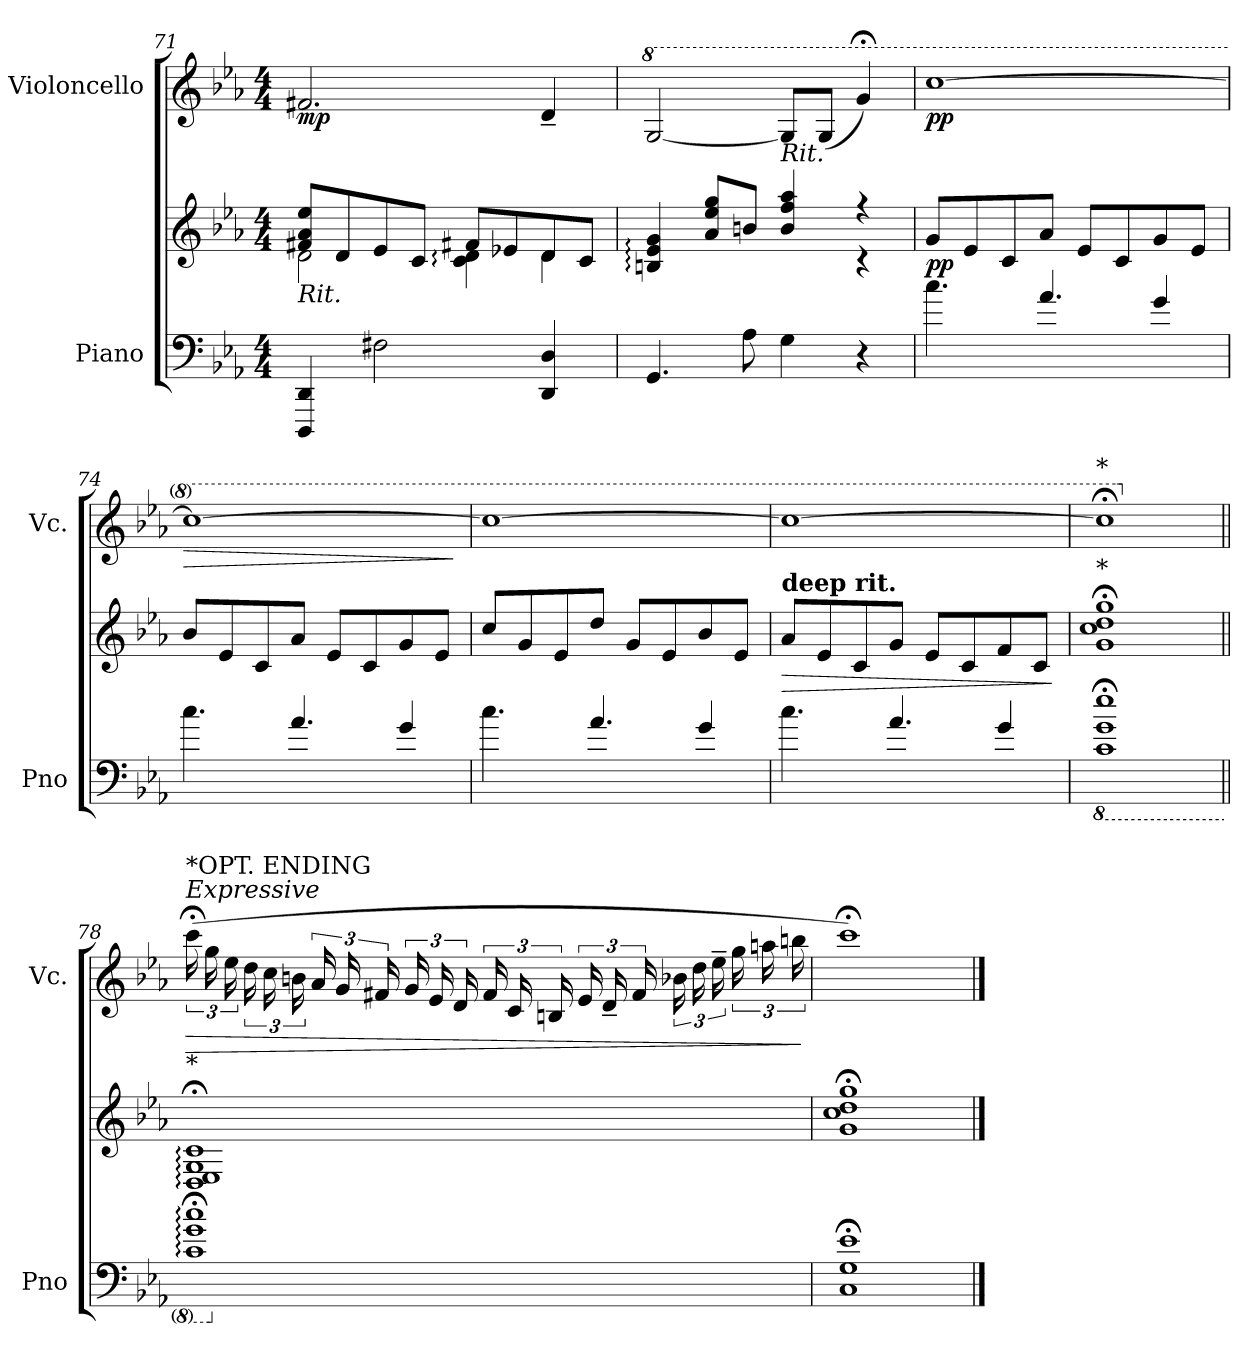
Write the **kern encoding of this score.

**kern	**kern	**dynam	**kern	**dynam
*part2	*part2	*part2	*part1	*part1
*staff3	*staff2	*staff2/3	*staff1	*staff1
*I"Piano	*	*	*I"Violoncello	*
*I'Pno	*	*	*I'Vc.	*
*clefF4	*clefG2	*	*clefG2	*
*k[b-e-a-]	*k[b-e-a-]	*	*k[b-e-a-]	*
*M4/4	*M4/4	*	*M4/4	*
=71	=71	=71	=71	=71
*	*^	*	*	*
!	!LO:TX:b:i:t=Rit.	!	!	!	!
!	!	!	!	!	!LO:DY:b
4DDD/ 4DD/	8f#X/ 8a-/ 8ee-/L	2d\	.	2.f#X/	mp
.	8d/	.	.	.	.
2F#X\	8e-/	.	.	.	.
.	8c/J	.	.	.	.
.	8f#X/L	4c\: 4d\:	.	.	.
.	8e-X/	.	.	.	.
4DD/ 4D/	8d/	4d\	.	4d~/	.
.	8c/J	.	.	.	.
=72	=72	=72	=72	=72	=72
*	*	*	*	*8va	*
4.GG/	4Bn/: 4e-/: 4g/:	2.ryy	.	[2g/	.
.	8a-/ 8ee-/ 8gg/L	.	.	.	.
8A-\	8bn/J	.	.	.	.
*	*8va	*	*	*	*
!	!	!	!	!LO:TX:b:i:t=Rit.	!
4G\	4bb/ 4fff/ 4aaa-/	.	.	8g/L]	.
.	.	.	.	(<8g/J	.
4r	4r	4r	.	4gg;</)	.
!!LO:LB:g=z
=73	=73	=73	=73	=73	=73
!	!	!	!LO:DY:b	!	!LO:DY:b
*	*v	*v	*	*	*
4.cc\	8gg/L	pp	[1ccc	pp
.	8ee-/	.	.	.
.	8cc/	.	.	.
4.a-/	8aa-/J	.	.	.
.	8ee-/L	.	.	.
.	8cc/	.	.	.
4g/	8gg/	.	.	.
.	8ee-/J	.	.	.
=74	=74	=74	=74	=74
!	!	!	!	!LO:HP:b
4.cc\	8bb-/L	.	1ccc_	>
.	8ee-/	.	.	.
.	8cc/	.	.	.
4.a-/	8aa-/J	.	.	.
.	8ee-/L	.	.	.
.	8cc/	.	.	.
4g/	8gg/	.	.	.
.	8ee-/J	.	.	.
.	.	.	.	]
=75	=75	=75	=75	=75
4.cc\	8ccc/L	.	1ccc_	.
.	8gg/	.	.	.
.	8ee-/	.	.	.
4.a-/	8ddd/J	.	.	.
.	8gg/L	.	.	.
.	8ee-/	.	.	.
4g/	8bb-/	.	.	.
.	8ee-/J	.	.	.
=76	=76	=76	=76	=76
!	!LO:TX:a:B:t=deep rit.	!	!	!
!	!	!LO:HP:b	!	!
4.cc\	8aa-/L	>	1ccc_	.
.	8ee-/	.	.	.
.	8cc/	.	.	.
4.a-/	8gg/J	.	.	.
.	8ee-/L	.	.	.
.	8cc/	.	.	.
4g/	8ff/	.	.	.
.	8cc/J	.	.	.
.	.	]	.	.
=77	=77	=77	=77	=77
*8ba	*	*	*	*
!	!	!	!LO:TX:a:t=*	!
!	!LO:TX:a:t=*	!	!	!
1C;< 1G;< 1e-;<	1gg;< 1ccc;< 1ddd;< 1ggg;<	.	1ccc;<]	.
!!LO:LB:g=z
=78||	=78||	=78||	=78||	=78||
*X8va	*	*	*	*
*8ba	*	*	*	*
*	*	*	*X8va	*
!	!	!	!LO:TX:a:i:t=Expressive	!
!	!	!	!LO:TX:a:t=*OPT. ENDING	!
!	!LO:TX:a:t=*	!	!	!
!	!	!	!	!LO:HP:b
1C;<: 1G;<: 1c;<:	1d;<: 1e-;<: 1g;<: 1cc;<:	.	(>24ccc;<\	>
.	.	.	24gg\	.
.	.	.	24ee-\	.
.	.	.	24dd\	.
.	.	.	24cc\	.
.	.	.	24bn\	.
.	.	.	24a-/	.
.	.	.	24g/	.
.	.	.	24f#X/	.
.	.	.	24g/	.
.	.	.	24e-/	.
.	.	.	24d/	.
.	.	.	24f#/	.
.	.	.	24c/	.
.	.	.	24Bn/	.
.	.	.	24e-/	.
.	.	.	24d~/	.
.	.	.	24f#/	.
.	.	.	24b-X\	.
.	.	.	24dd\	.
.	.	.	24ee-~\	.
.	.	.	24gg\	.
.	.	.	24aan\	.
.	.	.	24bbn\	.
.	.	.	.	]
=79	=79	=79	=79	=79
*X8ba	*	*	*	*
*	*8va	*	*	*
1C;< 1G;< 1e-;<	1gg;< 1ccc;< 1ddd;< 1ggg;<	.	1ccc;<)	.
*X8va	*	*	*	*
*	*X8ba	*	*	*
==	==	==	==	==
*-	*-	*-	*-	*-
